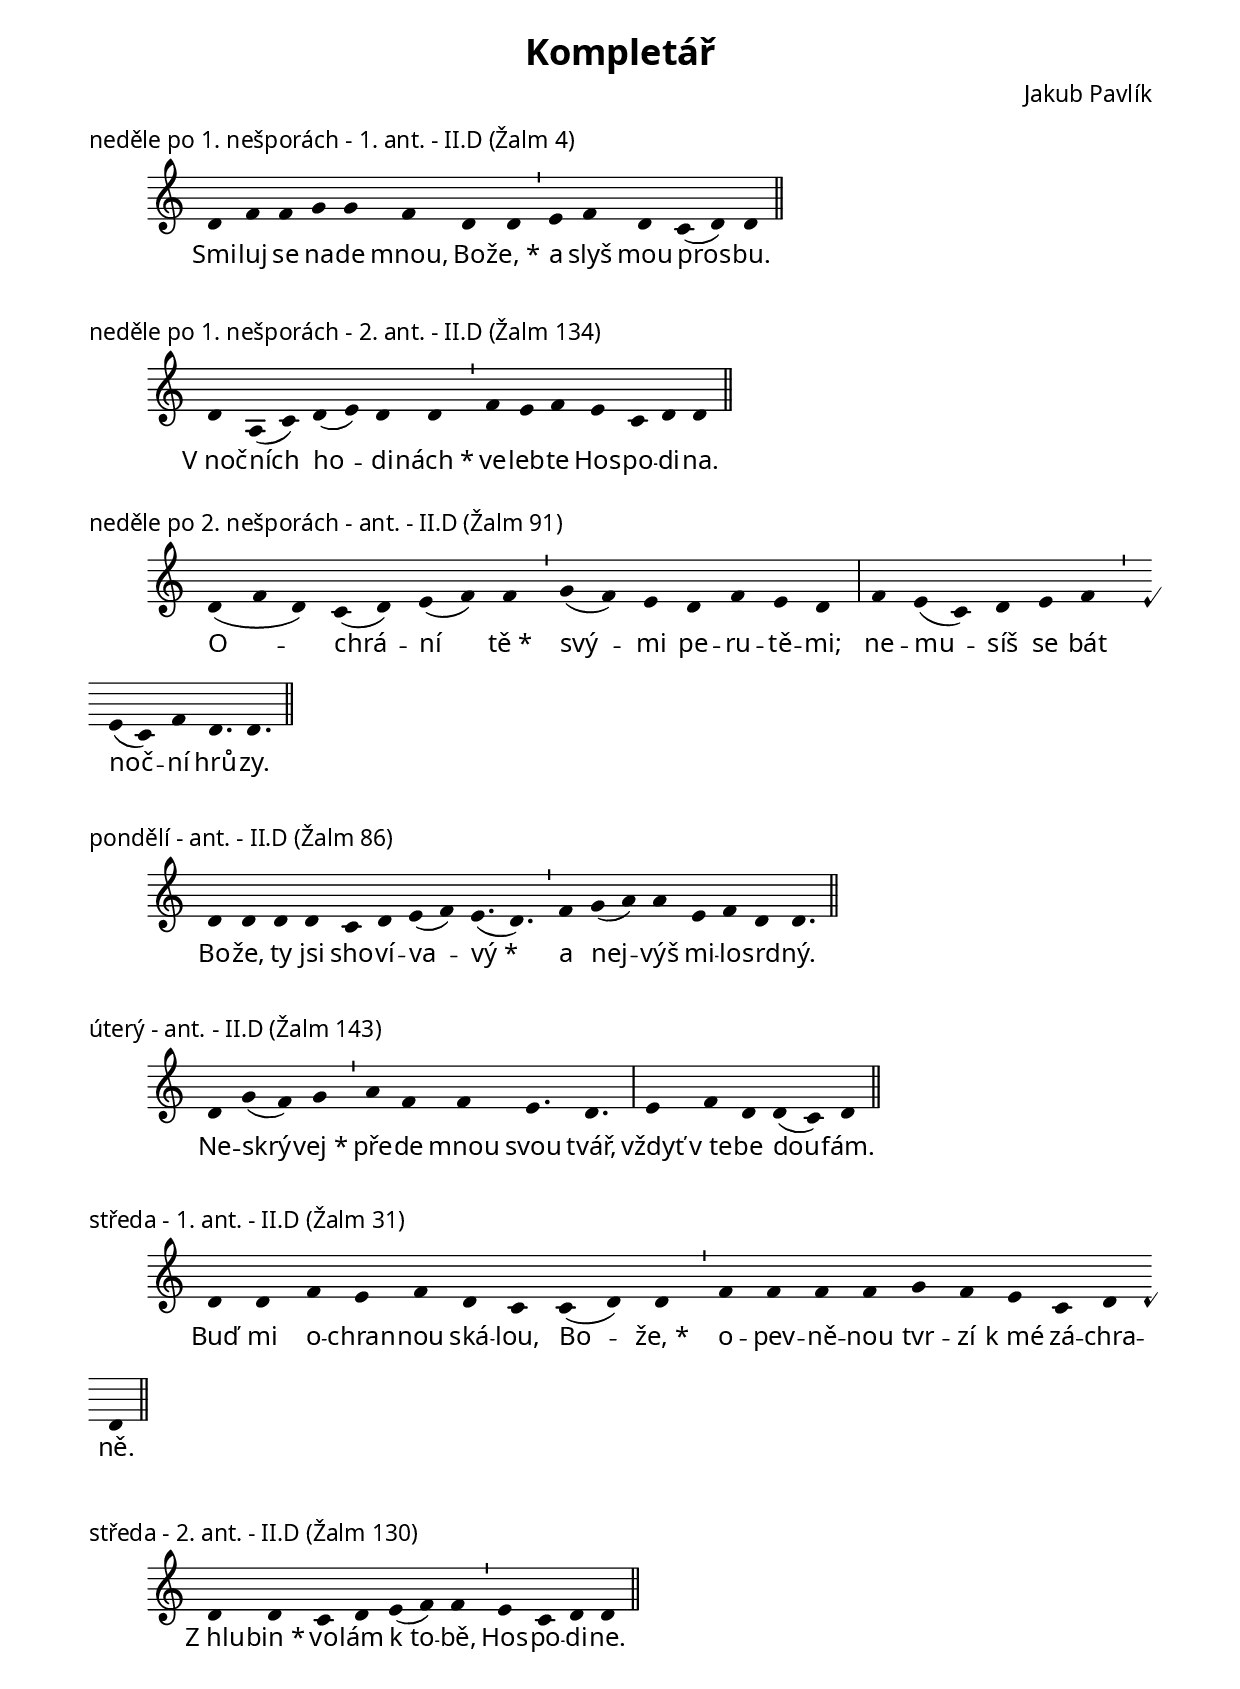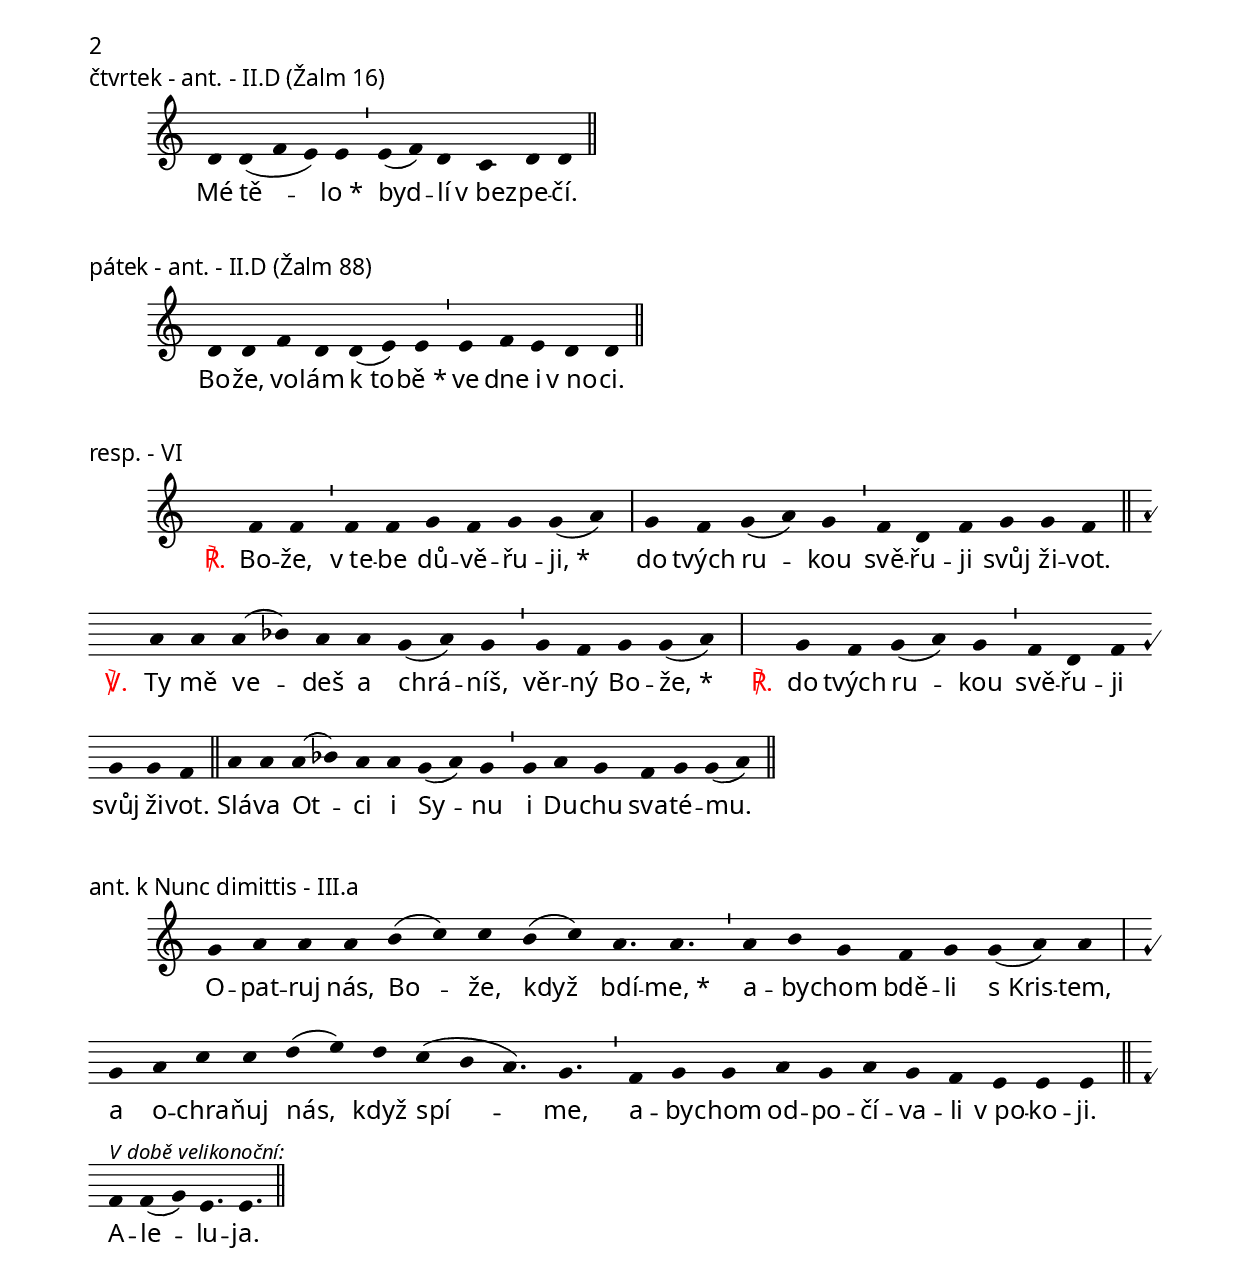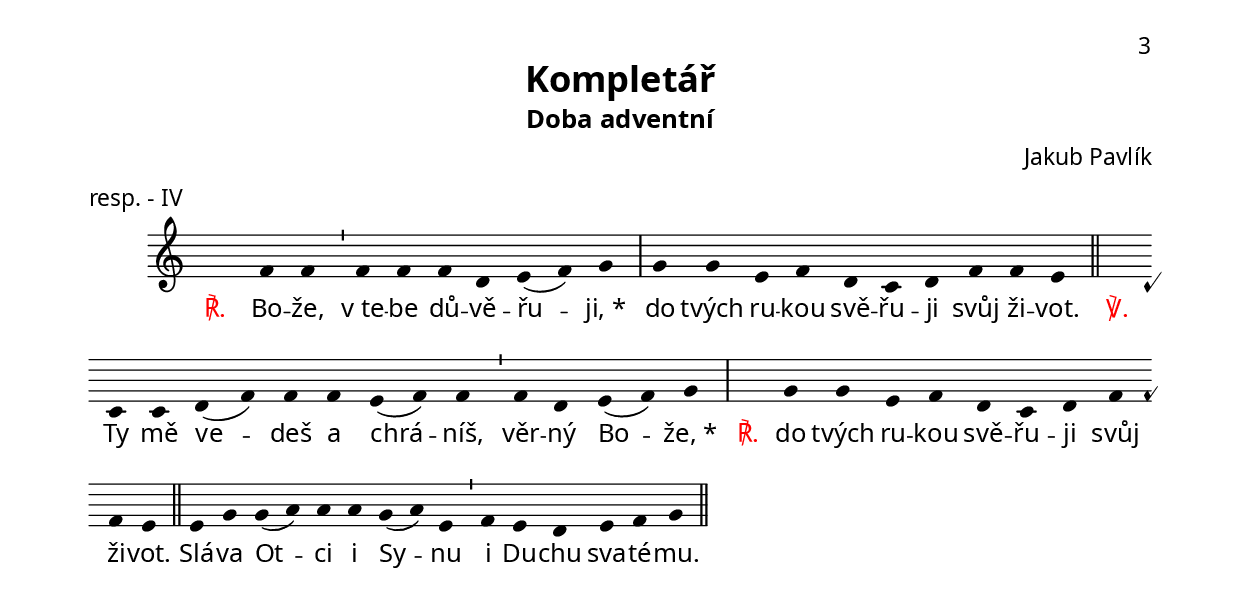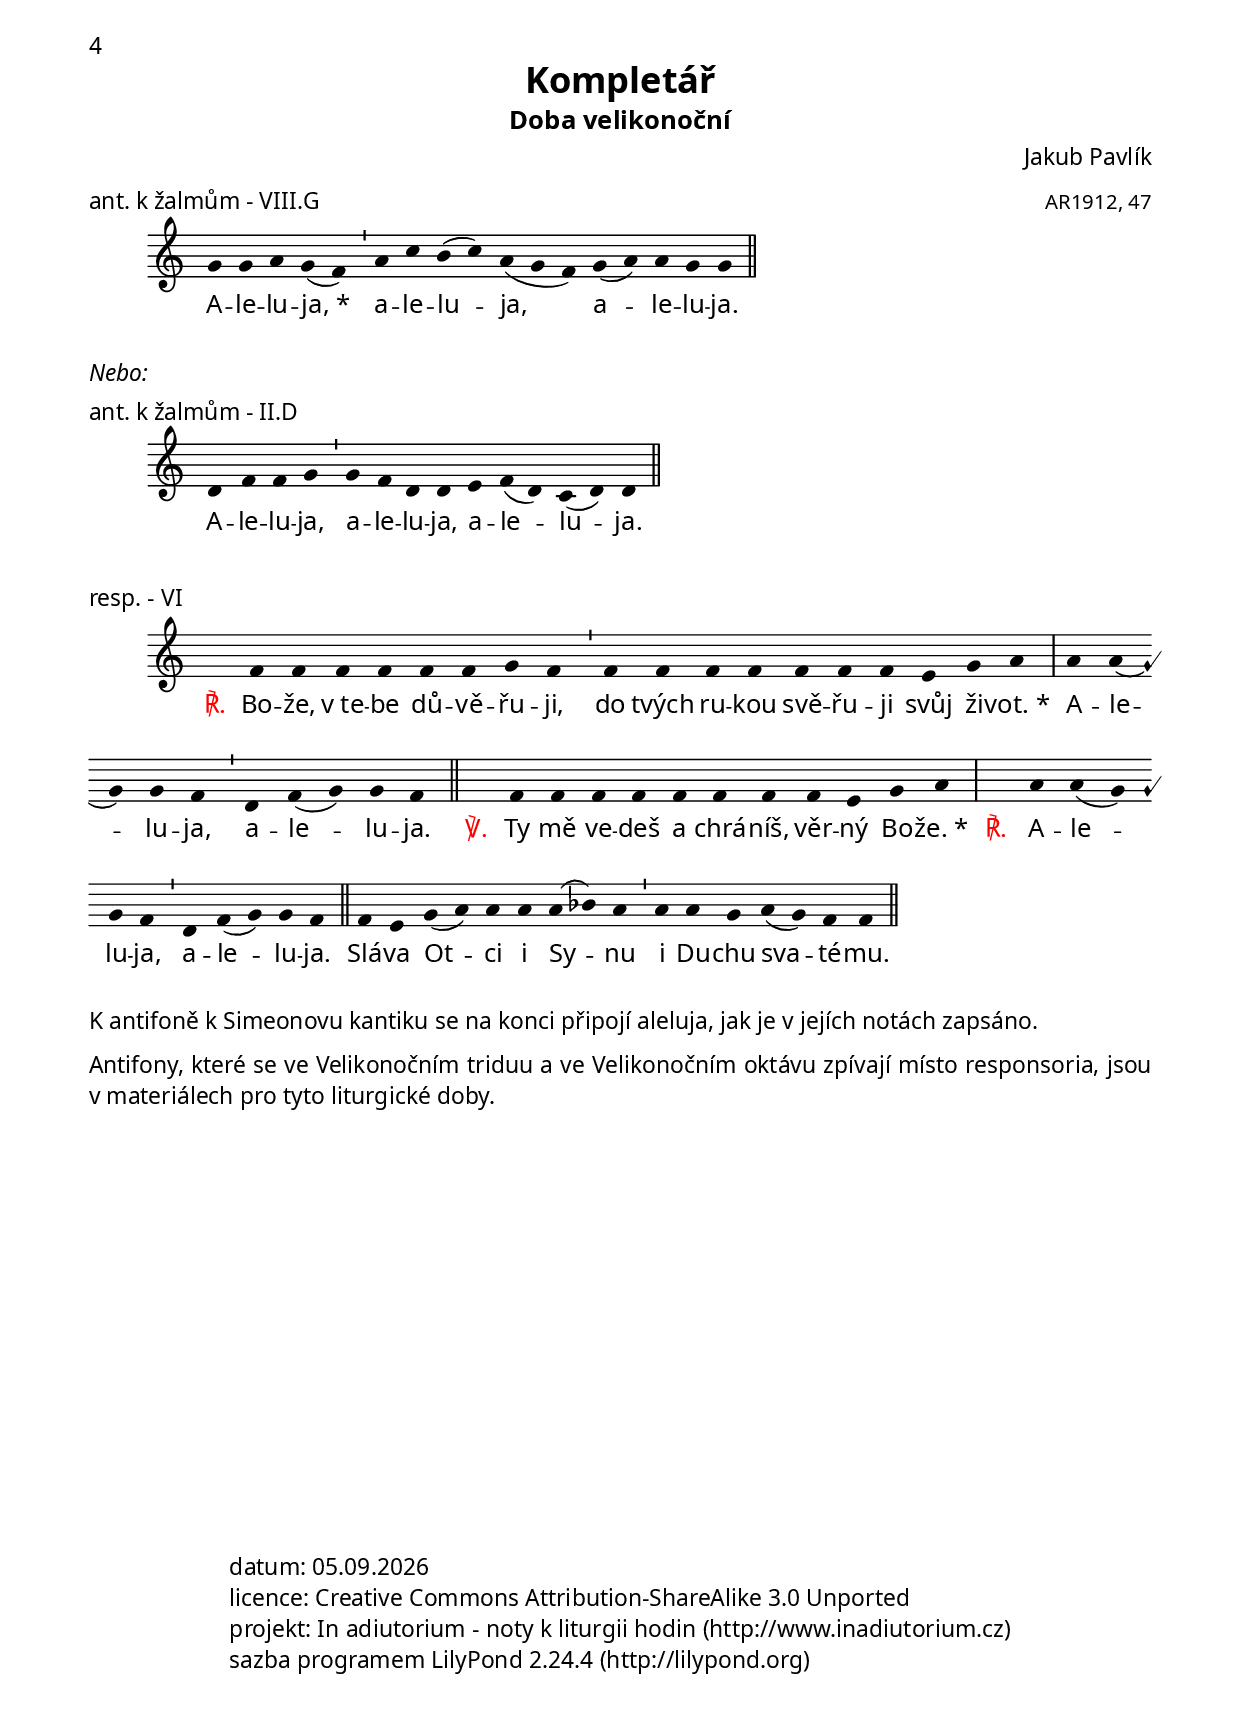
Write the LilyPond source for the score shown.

\version "2.19.4"

\header {
  title = "Kompletář"
  composer = "Jakub Pavlík"
}

\include "spolecne.ly"
\include "dilyresponsorii.ly"

\paper {
  ragged-bottom=##f
  ragged-last-bottom=##t
}

\score {
  \relative c' {
    \choralniRezim

    d4 f f g g f d d \barMin e f d c( d) d \barFinalis
  }
  \addlyrics {
    Smi -- luj se na -- de mnou, Bo -- že,_* a slyš mou pros -- bu.
  }
  \header {
    quid = "neděle po 1. nešporách - 1. ant."
    quidbreve = "1. ant."
    modus = "II"
    differentia = "D"
    psalmus = "Žalm 4"
    id = "nei1"
    piece = \markup\sestavTitulek
  }
}

\score {
  \relative c' {
    \choralniRezim
    d4 a( c) d( e) d d \barMin
    f4 e f e c d d4 \barFinalis
  }
  \addlyrics {
    V_noč -- ních ho -- di -- nách_* ve -- leb -- te Hos -- po -- di -- na.
  }
  \header {
    quid = "neděle po 1. nešporách - 2. ant."
    quidbreve = "2. ant."
    modus = "II"
    differentia = "D"
    psalmus = "Žalm 134"
    placet = "_V nočních_ je hodně neobvyklé - mám tu antifonu takhle rád, ale spíš není způsobilá stát se součástí kánonu českého chorálu"
    piece = \markup\sestavTitulek
    id = "nei2"
  }
}

\score {
  \relative c' {
    \choralniRezim
    d4( f d) c( d) e( f) f \barMin
    g( f) e d f e d \barMax
    f e( c) d e f \barMin
    e( c) f d4. d4. \barFinalis
  }
  \addlyrics {
    O -- chrá -- ní tě_* svý -- mi pe -- ru -- tě -- mi;
    ne -- mu -- síš se bát noč -- ní hrů -- zy.
  }
  \header {
    quid = "neděle po 2. nešporách - ant."
    quidbreve = "ant."
    modus = "II"
    differentia = "D"
    psalmus = "Žalm 91"
    placet = "starý nápěv, dnes už z korpusu ve více ohledech nelibě vyčnívá"
    piece = \markup\sestavTitulek
    id = "neii"
  }
}

\score {
  \relative c' {
    \choralniRezim
    d4 d d d c d e( f) e4.( d) \barMin f4 g( a) a e f d d4. \barFinalis
  }
  \addlyrics {
    Bo -- že, ty jsi sho -- ví -- va -- vý_* a nej -- výš mi -- lo -- srd -- ný.
  }
  \header {
    quid = "pondělí - ant."
    quidbreve = "ant."
    modus = "II"
    differentia = "D"
    placet = "ten velký skok působí nuceně/přehnaně/nepřirozeně"
    piece = \markup\sestavTitulek
    psalmus = "Žalm 86"
    id = "po"
  }
}

\score {
  \relative c' {
    \choralniRezim
    d4 g( f) g \barMin a f f e4. d \barMax
    e4 f d d( c) d \barFinalis
  }
  \addlyrics {
    Ne -- skrý -- vej_* pře -- de mnou svou tvář,
    vždyť v_te -- be dou -- fám.
  }
  \header {
    quid = "úterý - ant."
    quidbreve = "ant."
    modus = "II"
    differentia = "D"
    psalmus = "Žalm 143"
    placet = "také moje oblíbená antifona, ale začátek není pro modus II zrovna typický"
    piece = \markup\sestavTitulek
    id = "ut"
  }
}

\score {
  \relative c' {
    \choralniRezim
    d4 d f e f d c c( d) d \barMin
    f f f f g f e c d d \barFinalis
  }
  \addlyrics {
    Buď mi o -- chran -- nou ská -- lou, Bo -- že,_*
    o -- pev -- ně -- nou tvr -- zí k_mé zá -- chra -- ně.
  }
  \header {
    quid = "středa - 1. ant."
    quidbreve = "1. ant."
    modus = "II"
    differentia = "D"
    psalmus = "Žalm 31"
    piece = \markup\sestavTitulek
    id = "st1"
  }
}

\score {
  \relative c' {
    \choralniRezim
    d4 d c d e( f) f \barMin
    e c d d \barFinalis
  }
  \addlyrics {
    Z_hlu -- bin_* vo -- lám k_to -- bě, Hos -- po -- di -- ne.
  }
  \header {
    quid = "středa - 2. ant."
    quidbreve = "2. ant."
    modus = "II"
    differentia = "D"
    psalmus = "Žalm 130"
    piece = \markup\sestavTitulek
    id = "st2"
  }
}

\pageBreak % ZLOM

\score {
  \relative c' {
    \choralniRezim
    d4 d( f e) e \barMin e( f) d c d d \barFinalis
  }
  \addlyrics {
    Mé tě -- lo_* byd -- lí v_bez -- pe -- čí.
  }
  \header {
    quid = "čtvrtek - ant."
    quidbreve = "ant."
    modus = "II"
    differentia = "D"
    psalmus = "Žalm 16"
    piece = \markup\sestavTitulek
    placet = "spíš lépe"
    id = "ct"
  }
}

\score {
  \relative c' {
    \choralniRezim
    d4 d f d d( e) e \barMin e f e d d \barFinalis
  }
  \addlyrics {
    Bo -- že, vo -- lám k_to -- bě_* ve dne i v_no -- ci.
  }
  \header {
    quid = "pátek - ant."
    quidbreve = "ant."
    modus = "II"
    differentia = "D"
    psalmus = "Žalm 88"
    piece = \markup\sestavTitulek
    placet = "nepříliš zpěvná"
    id = "pa"
  }
}

\score {
  \relative c' {
    \choralniRezim

    % R
    \neviditelna f
    f4 f \barMin f f g f g g( a) \barMax
    g4 f g( a) g \barMin f d f g g f \barFinalis
    % V
    \neviditelna a
    a4 a a( bes) a a g( a) g \barMin g f g g( a) \barMax
    % R
    \neviditelna g
    g4 f g( a) g \barMin f d f g g f \barFinalis
    % Slava
    \respVIdoxologie \barFinalis
  }
  \addlyrics {
    \Response Bo -- že, v_te -- be dů -- vě -- řu -- ji,_*
    do tvých ru -- kou svě -- řu -- ji svůj ži -- vot.
    \Verse Ty mě ve -- deš a chrá -- níš, věr -- ný Bo -- že,_*
    \Response do tvých ru -- kou svě -- řu -- ji svůj ži -- vot.
    \textRespDoxologie
  }
  \header {
    quid = "resp."
    modus = "VI"
    piece = \markup {\sestavTitulekResp}
    id = "resp"
  }
}

\score {
  \relative c'' {
    \choralniRezim
    g4 a a a b( c) c b( c) a4. a \barMin
    a4 b g f g g( a) a \barMax
    g a c c d( e) d c( b a4.) g \barMin
    f4 g g a g a g f e e e \barFinalis
    f^\rubrVelikAleluja f( g) e4. e \barFinalis
  }
  \addlyrics {
    O -- pat -- ruj nás, Bo -- že, když bdí -- me,_*
    a -- by -- chom bdě -- li s_Kris -- tem,
    a o -- chra -- ňuj nás, když spí -- me,
    a -- by -- chom od -- po -- čí -- va -- li v_po -- ko -- ji.
    A -- le -- lu -- ja.
  }
  \header {
    quid = "ant. k Nunc dimittis"
    quidbreve = "ant."
    modus = "III"
    differentia = "a"
    psalmus = "Nunc dimittis"
    piece = \markup {\sestavTitulekBezZalmu}
    id = "sim"
  }
}

\bookpart {
  \header {
    subtitle = "Doba adventní"
  }

  \score {
    \relative c' {
      \choralniRezim

      % R
      \neviditelna f
      f4 f \barMin f f f d e( f) g \barMax
      g g e f d c d f f e \barFinalis
      % V
      \neviditelna d
      c c d( f) f f e( f) f \barMin f d e( f) g \barMax
      % R
      \neviditelna g
      g g e f d c d f f e \barFinalis
      % Slava
      \respIVdoxologie \barFinalis
    }
    \addlyrics {
      \Response Bo -- že, v_te -- be dů -- vě -- řu -- ji,_*
      do tvých ru -- kou svě -- řu -- ji svůj ži -- vot.
      \Verse Ty mě ve -- deš a chrá -- níš, věr -- ný Bo -- že,_*
      \Response do tvých ru -- kou svě -- řu -- ji svůj ži -- vot.
      \textRespDoxologie
    }
    \header {
      quid = "resp."
      modus = "IV"
      piece = \markup {\sestavTitulekResp}
      id = "resp-adv"
    }
  }
}

\bookpart {
  \header {
    subtitle = "Doba velikonoční"
  }

  % Tato cast obsahuje mene not a proto je lepsi, aby se, narozdil
  % od prvni casti, noty neroztahovaly na celou stranku, ale byly
  % nakupene nahore:
  \paper {
    ragged-bottom=##f
    ragged-last-bottom=##t
  }

  \score {
    \relative c'' {
      \choralniRezim
      g4 g a g( f) \barMin
      a4 c b( c) a( g f)
      g( a) a g g \barFinalis
    }
    \addlyrics {
      A -- le -- lu -- ja,_*
      a -- le -- lu -- ja,
      a -- le -- lu -- ja.
    }
    \header {
      quid = "ant. k žalmům"
      quidbreve = "ant."
      modus = "VIII"
      differentia = "G"
      psalmus = ""
      id = "pasch"
      piece = \markup {\sestavTitulekBezZalmu}
      fons_externus = "AR1912, 47"
    }
  }

  \markup\italic{Nebo:}

  \score {
    \relative c' {
      \choralniRezim
      d4 f f g \barMin
      g f d d
      e f( d) c( d) d \barFinalis
    }
    \addlyrics {
      A -- le -- lu -- ja,
      a -- le -- lu -- ja,
      a -- le -- lu -- ja.
    }
    \header {
      quid = "ant. k žalmům"
      quidbreve = "ant."
      mobile_rubric = "nebo"
      modus = "II"
      differentia = "D"
      psalmus = ""
      fial = "kompletar.ly#nei1?upraveno&jiny text"
      id = "pasch2"
      piece = \markup {\sestavTitulekBezZalmu}
    }
  }

  \score {
    \relative c' {
      \choralniRezim

      % R
      \neviditelna f
      f4 f f f f f g f \barMin
      f f f f f f f e g a \barMax
      \respVIalelujaResponsum \barFinalis
      % V
      \neviditelna f
      f4 f f f f f f f e g a \barMax
      % R
      \neviditelna a
      \respVIalelujaResponsum \barFinalis
      % Slava
      \respVIalelujaDoxologie \barFinalis
    }
    \addlyrics {
      \Response Bo -- že, v_te -- be dů -- vě -- řu -- ji,
      do tvých ru -- kou svě -- řu -- ji svůj ži -- vot._* \textRespAleluja
      \Verse Ty mě ve -- deš a chrá -- níš, věr -- ný Bo -- že._*
      \Response \textRespAleluja
      \textRespDoxologie
    }
    \header {
      quid = "resp."
      modus = "VI"
      id = "paschresp"
      piece = \markup {\sestavTitulekResp}
    }
  }

  \markup\justify {K antifoně k Simeonovu kantiku se na konci připojí aleluja,
  jak je v jejích notách zapsáno.}

  \markup\justify {Antifony, které se ve Velikonočním triduu
  a ve Velikonočním oktávu zpívají místo responsoria, jsou
  "v materiálech" pro tyto liturgické doby.}
}